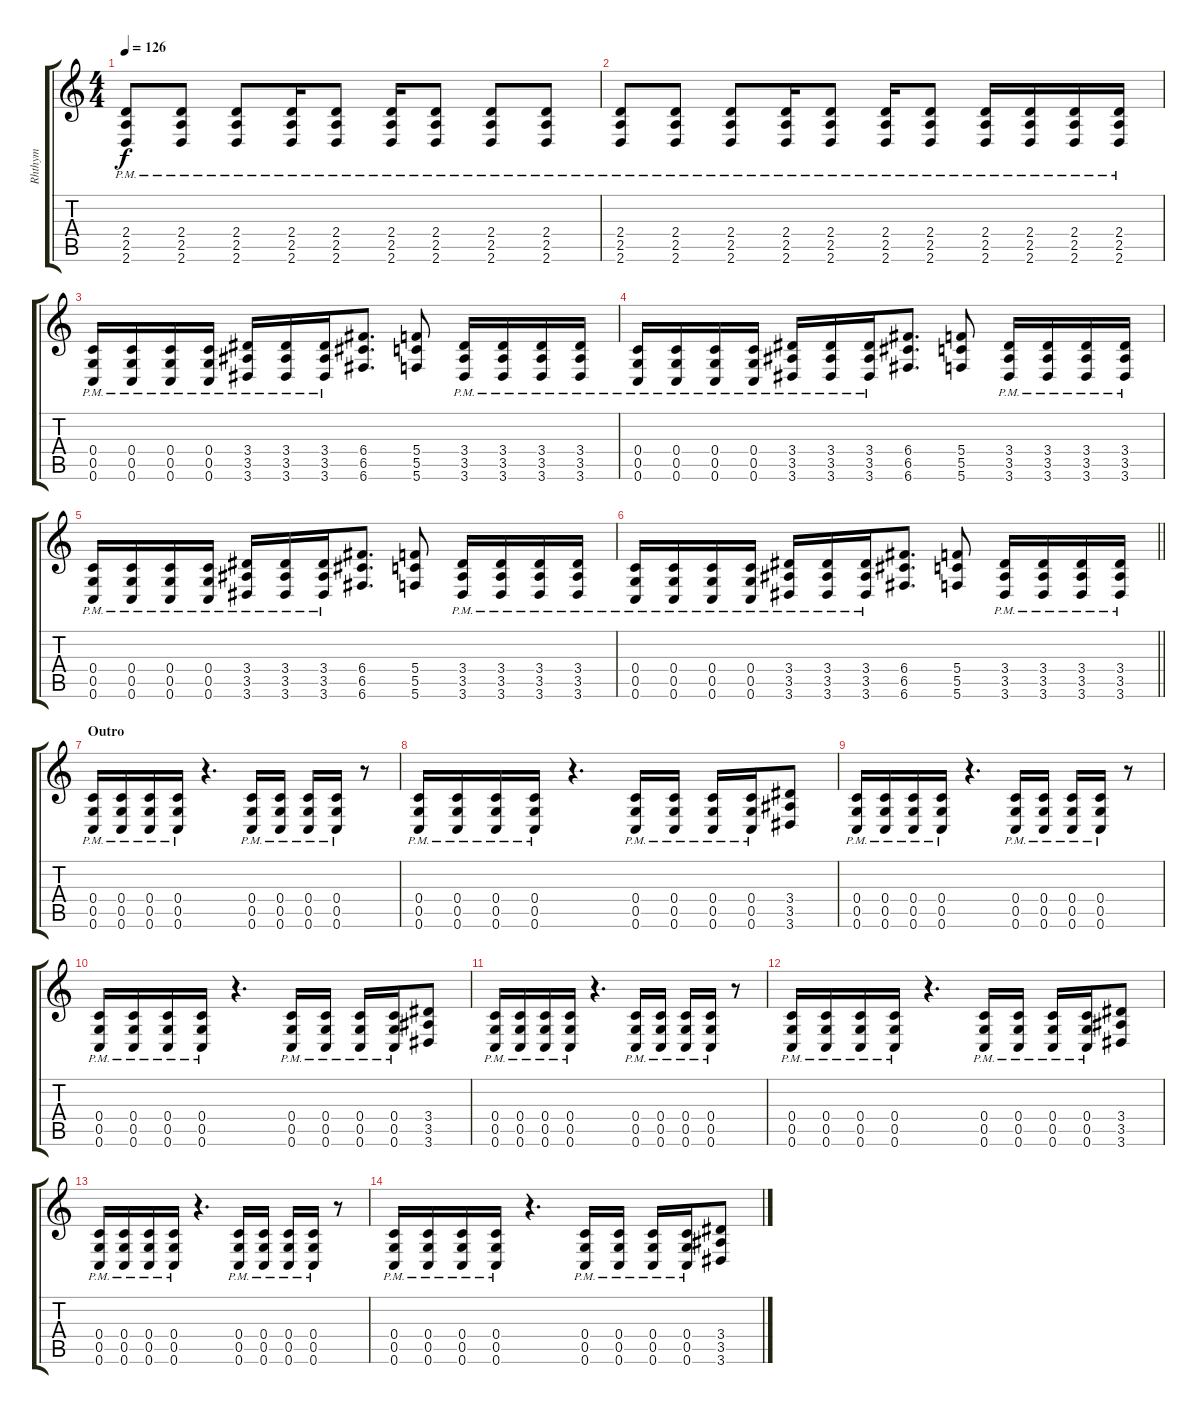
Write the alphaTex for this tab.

\track ("Rhthym" "Rhthym") {instrument distortionguitar}
\staff {score tabs}
\tuning (D4 A3 F3 C3 G2 C2) {hide}
\ts (4 4)
\tempo 126
\clef g2
\ks c
(2.4{pm} 2.5{pm} 2.6{pm}).8{dy f} (2.4{pm} 2.5{pm} 2.6{pm}).8 (2.4{pm} 2.5{pm} 2.6{pm}).8 (2.4{pm} 2.5{pm} 2.6{pm}).16 (2.4{pm} 2.5{pm} 2.6{pm}).8 (2.4{pm} 2.5{pm} 2.6{pm}).16 (2.4{pm} 2.5{pm} 2.6{pm}).8 (2.4{pm} 2.5{pm} 2.6{pm}).8 (2.4{pm} 2.5{pm} 2.6{pm}).8 |
(2.4{pm} 2.5{pm} 2.6{pm}).8 (2.4{pm} 2.5{pm} 2.6{pm}).8 (2.4{pm} 2.5{pm} 2.6{pm}).8 (2.4{pm} 2.5{pm} 2.6{pm}).16 (2.4{pm} 2.5{pm} 2.6{pm}).8 (2.4{pm} 2.5{pm} 2.6{pm}).16 (2.4{pm} 2.5{pm} 2.6{pm}).8 (2.4{pm} 2.5{pm} 2.6{pm}).16 (2.4{pm} 2.5{pm} 2.6{pm}).16 (2.4{pm} 2.5{pm} 2.6{pm}).16 (2.4{pm} 2.5{pm} 2.6{pm}).16 |
(0.4{pm} 0.5{pm} 0.6{pm}).16 (0.4{pm} 0.5{pm} 0.6{pm}).16 (0.4{pm} 0.5{pm} 0.6{pm}).16 (0.4{pm} 0.5{pm} 0.6{pm}).16 (3.4{pm} 3.5{pm} 3.6{pm}).16 (3.4{pm} 3.5{pm} 3.6{pm}).16 (3.4{pm} 3.5{pm} 3.6{pm}).16 (6.4 6.5 6.6).8{d} (5.4 5.5 5.6).8 (3.4{pm} 3.5{pm} 3.6{pm}).16 (3.4{pm} 3.5{pm} 3.6{pm}).16 (3.4{pm} 3.5{pm} 3.6{pm}).16 (3.4{pm} 3.5{pm} 3.6{pm}).16 |
(0.4{pm} 0.5{pm} 0.6{pm}).16 (0.4{pm} 0.5{pm} 0.6{pm}).16 (0.4{pm} 0.5{pm} 0.6{pm}).16 (0.4{pm} 0.5{pm} 0.6{pm}).16 (3.4{pm} 3.5{pm} 3.6{pm}).16 (3.4{pm} 3.5{pm} 3.6{pm}).16 (3.4{pm} 3.5{pm} 3.6{pm}).16 (6.4 6.5 6.6).8{d} (5.4 5.5 5.6).8 (3.4{pm} 3.5{pm} 3.6{pm}).16 (3.4{pm} 3.5{pm} 3.6{pm}).16 (3.4{pm} 3.5{pm} 3.6{pm}).16 (3.4{pm} 3.5{pm} 3.6{pm}).16 |
(0.4{pm} 0.5{pm} 0.6{pm}).16 (0.4{pm} 0.5{pm} 0.6{pm}).16 (0.4{pm} 0.5{pm} 0.6{pm}).16 (0.4{pm} 0.5{pm} 0.6{pm}).16 (3.4{pm} 3.5{pm} 3.6{pm}).16 (3.4{pm} 3.5{pm} 3.6{pm}).16 (3.4{pm} 3.5{pm} 3.6{pm}).16 (6.4 6.5 6.6).8{d} (5.4 5.5 5.6).8 (3.4{pm} 3.5{pm} 3.6{pm}).16 (3.4{pm} 3.5{pm} 3.6{pm}).16 (3.4{pm} 3.5{pm} 3.6{pm}).16 (3.4{pm} 3.5{pm} 3.6{pm}).16 |
\barLineRight lightlight
(0.4{pm} 0.5{pm} 0.6{pm}).16 (0.4{pm} 0.5{pm} 0.6{pm}).16 (0.4{pm} 0.5{pm} 0.6{pm}).16 (0.4{pm} 0.5{pm} 0.6{pm}).16 (3.4{pm} 3.5{pm} 3.6{pm}).16 (3.4{pm} 3.5{pm} 3.6{pm}).16 (3.4{pm} 3.5{pm} 3.6{pm}).16 (6.4 6.5 6.6).8{d} (5.4 5.5 5.6).8 (3.4{pm} 3.5{pm} 3.6{pm}).16 (3.4{pm} 3.5{pm} 3.6{pm}).16 (3.4{pm} 3.5{pm} 3.6{pm}).16 (3.4{pm} 3.5{pm} 3.6{pm}).16 |
\section ("" "Outro")
(0.4{pm} 0.5{pm} 0.6{pm}).16 (0.4{pm} 0.5{pm} 0.6{pm}).16 (0.4{pm} 0.5{pm} 0.6{pm}).16 (0.4{pm} 0.5{pm} 0.6{pm}).16 r.4{d} (0.4{pm} 0.5{pm} 0.6{pm}).16 (0.4{pm} 0.5{pm} 0.6{pm}).16 (0.4{pm} 0.5{pm} 0.6{pm}).16 (0.4{pm} 0.5{pm} 0.6{pm}).16 r.8 |
(0.4{pm} 0.5{pm} 0.6{pm}).16 (0.4{pm} 0.5{pm} 0.6{pm}).16 (0.4{pm} 0.5{pm} 0.6{pm}).16 (0.4{pm} 0.5{pm} 0.6{pm}).16 r.4{d} (0.4{pm} 0.5{pm} 0.6{pm}).16 (0.4{pm} 0.5{pm} 0.6{pm}).16 (0.4{pm} 0.5{pm} 0.6{pm}).16 (0.4{pm} 0.5{pm} 0.6{pm}).16 (3.4 3.5 3.6).8 |
(0.4{pm} 0.5{pm} 0.6{pm}).16 (0.4{pm} 0.5{pm} 0.6{pm}).16 (0.4{pm} 0.5{pm} 0.6{pm}).16 (0.4{pm} 0.5{pm} 0.6{pm}).16 r.4{d} (0.4{pm} 0.5{pm} 0.6{pm}).16 (0.4{pm} 0.5{pm} 0.6{pm}).16 (0.4{pm} 0.5{pm} 0.6{pm}).16 (0.4{pm} 0.5{pm} 0.6{pm}).16 r.8 |
(0.4{pm} 0.5{pm} 0.6{pm}).16 (0.4{pm} 0.5{pm} 0.6{pm}).16 (0.4{pm} 0.5{pm} 0.6{pm}).16 (0.4{pm} 0.5{pm} 0.6{pm}).16 r.4{d} (0.4{pm} 0.5{pm} 0.6{pm}).16 (0.4{pm} 0.5{pm} 0.6{pm}).16 (0.4{pm} 0.5{pm} 0.6{pm}).16 (0.4{pm} 0.5{pm} 0.6{pm}).16 (3.4 3.5 3.6).8 |
(0.4{pm} 0.5{pm} 0.6{pm}).16 (0.4{pm} 0.5{pm} 0.6{pm}).16 (0.4{pm} 0.5{pm} 0.6{pm}).16 (0.4{pm} 0.5{pm} 0.6{pm}).16 r.4{d} (0.4{pm} 0.5{pm} 0.6{pm}).16 (0.4{pm} 0.5{pm} 0.6{pm}).16 (0.4{pm} 0.5{pm} 0.6{pm}).16 (0.4{pm} 0.5{pm} 0.6{pm}).16 r.8 |
(0.4{pm} 0.5{pm} 0.6{pm}).16 (0.4{pm} 0.5{pm} 0.6{pm}).16 (0.4{pm} 0.5{pm} 0.6{pm}).16 (0.4{pm} 0.5{pm} 0.6{pm}).16 r.4{d} (0.4{pm} 0.5{pm} 0.6{pm}).16 (0.4{pm} 0.5{pm} 0.6{pm}).16 (0.4{pm} 0.5{pm} 0.6{pm}).16 (0.4{pm} 0.5{pm} 0.6{pm}).16 (3.4 3.5 3.6).8 |
(0.4{pm} 0.5{pm} 0.6{pm}).16 (0.4{pm} 0.5{pm} 0.6{pm}).16 (0.4{pm} 0.5{pm} 0.6{pm}).16 (0.4{pm} 0.5{pm} 0.6{pm}).16 r.4{d} (0.4{pm} 0.5{pm} 0.6{pm}).16 (0.4{pm} 0.5{pm} 0.6{pm}).16 (0.4{pm} 0.5{pm} 0.6{pm}).16 (0.4{pm} 0.5{pm} 0.6{pm}).16 r.8 |
(0.4{pm} 0.5{pm} 0.6{pm}).16 (0.4{pm} 0.5{pm} 0.6{pm}).16 (0.4{pm} 0.5{pm} 0.6{pm}).16 (0.4{pm} 0.5{pm} 0.6{pm}).16 r.4{d} (0.4{pm} 0.5{pm} 0.6{pm}).16 (0.4{pm} 0.5{pm} 0.6{pm}).16 (0.4{pm} 0.5{pm} 0.6{pm}).16 (0.4{pm} 0.5{pm} 0.6{pm}).16 (3.4 3.5 3.6).8
